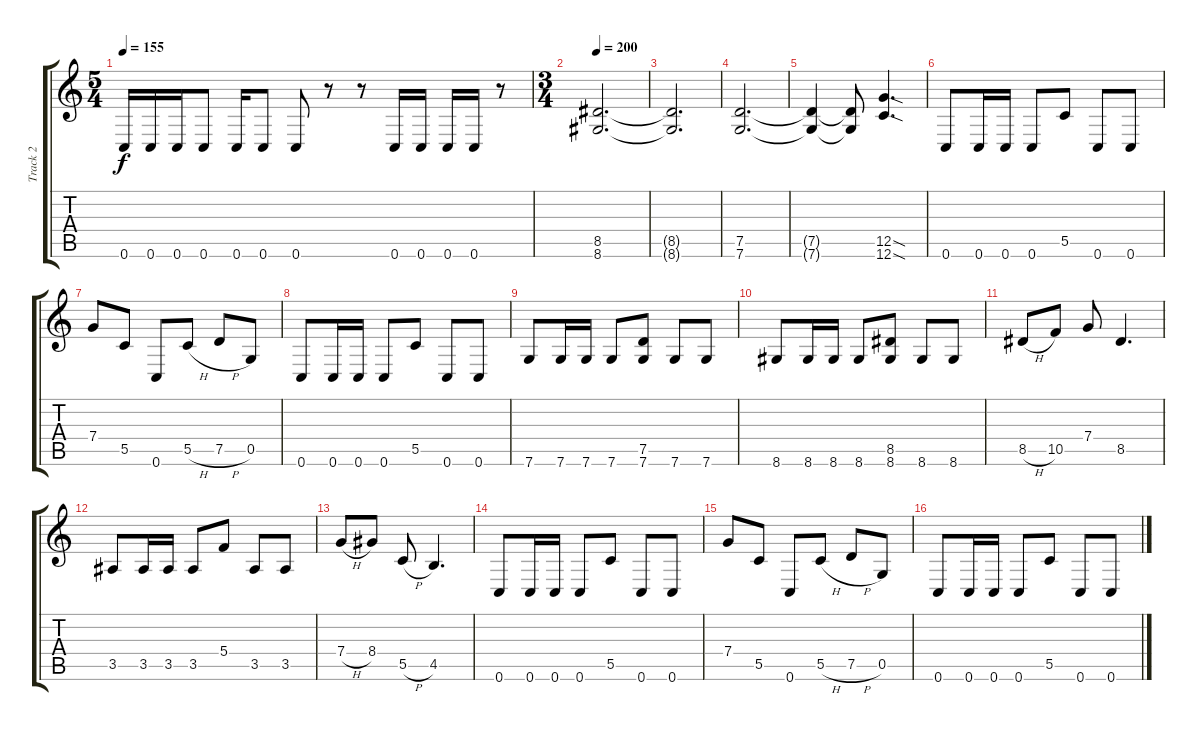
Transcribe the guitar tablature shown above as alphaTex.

\track ("Track 2" "Track 2") {instrument overdrivenguitar}
\staff {score tabs}
\tuning (D4 A3 F3 C3 G2 C2) {hide}
\ts (5 4)
\tempo 155
\clef g2
\ks c
0.6.16{dy f} 0.6.16 0.6.16 0.6.8 0.6.16 0.6.8 0.6.8 r.8 r.8 0.6.16 0.6.16 0.6.16 0.6.16 r.8 |
\ts (3 4)
\tempo 200
(8.5 8.6).2{d} |
(8.5{t} 8.6{t}).2{d} |
(7.5 7.6).2{d} |
(7.5{t} 7.6{t}).4 (7.5{t} 7.6{t}).8 (12.5{sod} 12.6{sod}).4{d} |
0.6.8 0.6.16 0.6.16 0.6.8 5.5.8 0.6.8 0.6.8 |
7.4.8 5.5.8 0.6.8 5.5{h}.8 7.5{h}.8 0.5.8 |
0.6.8 0.6.16 0.6.16 0.6.8 5.5.8 0.6.8 0.6.8 |
7.6.8 7.6.16 7.6.16 7.6.8 (7.5 7.6).8 7.6.8 7.6.8 |
8.6.8 8.6.16 8.6.16 8.6.8 (8.5 8.6).8 8.6.8 8.6.8 |
8.5{h}.8 10.5.8 7.4.8 8.5.4{d} |
3.5.8 3.5.16 3.5.16 3.5.8 5.4.8 3.5.8 3.5.8 |
7.4{h}.8 8.4.8 5.5{h}.8 4.5.4{d} |
0.6.8 0.6.16 0.6.16 0.6.8 5.5.8 0.6.8 0.6.8 |
7.4.8 5.5.8 0.6.8 5.5{h}.8 7.5{h}.8 0.5.8 |
0.6.8 0.6.16 0.6.16 0.6.8 5.5.8 0.6.8 0.6.8
